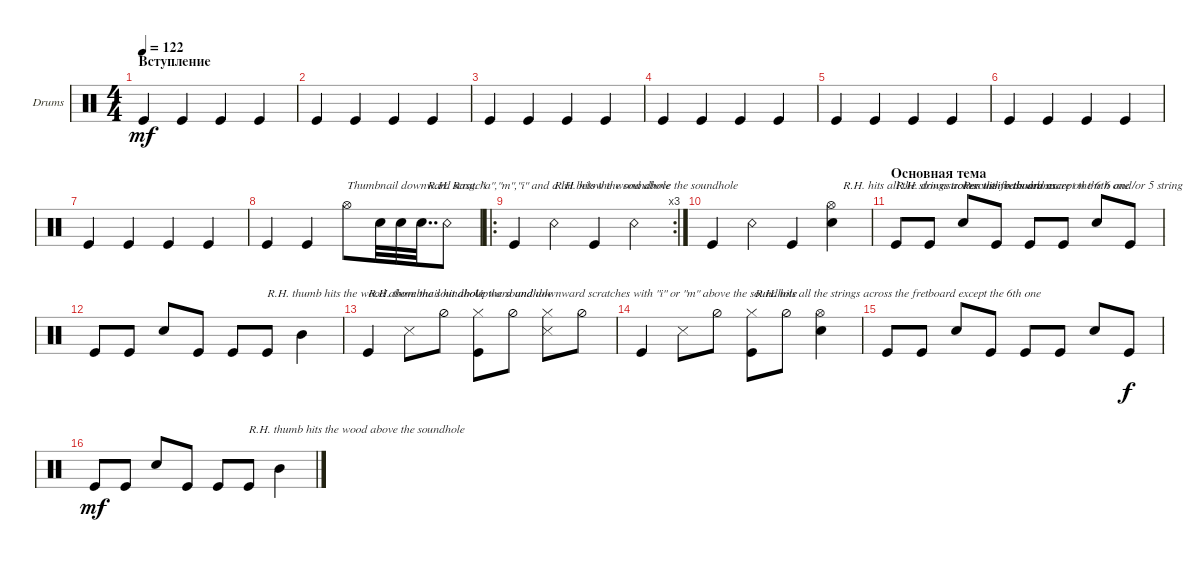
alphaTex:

\defaultSystemsLayout 4
\bracketExtendMode groupsimilarinstruments
\firstSystemTrackNameOrientation horizontal
\otherSystemsTrackNameOrientation horizontal
\track ("Drumkit" "Drums") {instrument percussion}
\staff {score}
\articulation defaults
\ts (4 4)
\section ("" "Вступление")
\tempo 122
\clef neutral
\ks c "Kick (hit)".4{dy mf} "Kick (hit)".4 "Kick (hit)".4 "Kick (hit)".4
|
"Kick (hit)".4 "Kick (hit)".4 "Kick (hit)".4 "Kick (hit)".4 |
"Kick (hit)".4 "Kick (hit)".4 "Kick (hit)".4 "Kick (hit)".4 |
"Kick (hit)".4 "Kick (hit)".4 "Kick (hit)".4 "Kick (hit)".4 |
"Kick (hit)".4 "Kick (hit)".4 "Kick (hit)".4 "Kick (hit)".4 |
"Kick (hit)".4 "Kick (hit)".4 "Kick (hit)".4 "Kick (hit)".4 |
"Kick (hit)".4 "Kick (hit)".4 "Kick (hit)".4 "Kick (hit)".4 |
"Kick (hit)".4 "Kick (hit)".4 "Hi-Hat (open)".8{txt "Thumbnail downward scratch"} "Snare (hit) 2".32 "Snare (hit) 2".32 "Snare (hit) 2".32{dd txt "  R.H. Rasg. \"a\",\"m\",\"i\" and a hit below the soundhole"} "Snare (rim shot)".8 |
\ro
\rc 3 "Kick (hit)".4 "Snare (rim shot)".4{txt "R.H. hits the wood above the soundhole"} "Kick (hit)".4 "Snare (rim shot)".4
|
"Kick (hit)".4 "Snare (rim shot)".4 "Kick (hit)".4{txt "                 R.H. hits all the strings across the fretboard except the 6th one"} ("Snare (hit) 2" "Hi-Hat (open)").4 |
\section ("" "Основная тема")
"Kick (hit)".8{txt "R.H. downstrokes with bass drums"} "Kick (hit)".8 "Snare (hit) 2".8{txt "Percussive thumb snare on the 6 and/or 5 string  "} "Kick (hit)".8 "Kick (hit)".8 "Kick (hit)".8 "Snare (hit) 2".8 "Kick (hit)".8 |
"Kick (hit)".8 "Kick (hit)".8 "Snare (hit) 2".8 "Kick (hit)".8 "Kick (hit)".8 "Kick (hit)".8{txt "R.H. thumb hits the wood above the soundhole"} "Mid Tom (hit)".4 |
"Kick (hit)".4{txt "R.H. thumbnail hit above the soundhole"} "Snare (side stick) 3".8 "Hi-Hat (half)".8{txt "          Upward and downward scratches with \"i\" or \"m\" above the soundhole"} ("Hi-Hat (closed)" "Kick (hit)").8 "Hi-Hat (half)".8 ("Hi-Hat (closed)" "Snare (side stick) 3").8 "Hi-Hat (half)".8 |
"Kick (hit)".4 "Snare (side stick) 3".8 "Hi-Hat (half)".8 ("Hi-Hat (closed)" "Kick (hit)").8{txt " R.H. hits all the strings across the fretboard except the 6th one"} "Hi-Hat (half)".8 ("Snare (hit) 2" "Hi-Hat (open)").4 |
"Kick (hit)".8 "Kick (hit)".8 "Snare (hit) 2".8 "Kick (hit)".8 "Kick (hit)".8 "Kick (hit)".8 "Snare (hit) 2".8 "Kick (hit)".8{dy f} |
"Kick (hit)".8{dy mf} "Kick (hit)".8 "Snare (hit) 2".8 "Kick (hit)".8 "Kick (hit)".8 "Kick (hit)".8{txt "R.H. thumb hits the wood above the soundhole"} "Mid Tom (hit)".4
